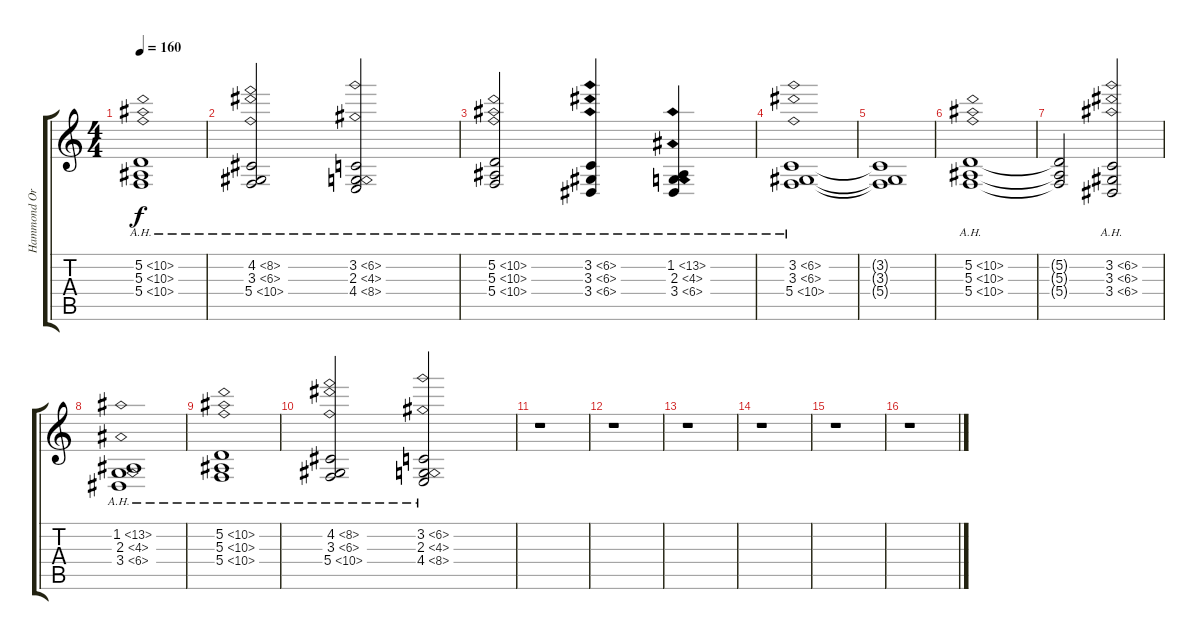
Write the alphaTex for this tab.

\track ("Hammond Organ" "Hammond Or") {instrument drawbarorgan}
\staff {score tabs}
\tuning (D4 A3 F3 C3 G2 D2) {hide}
\ts (4 4)
\tempo 160
\clef g2
\ks c
(5.2{ah 5} 5.3{ah 5} 5.4{ah 5}).1{dy f} |
(4.2{ah 4} 3.3{ah 3} 5.4{ah 5}).2 (3.2{ah 3} 2.3{ah 2} 4.4{ah 4}).2 |
(5.2{ah 5} 5.3{ah 5} 5.4{ah 5}).2 (3.2{ah 3} 3.3{ah 3} 3.4{ah 3}).4 (1.2{ah 12} 2.3{ah 2} 3.4{ah 3}).4 |
(3.2{ah 3} 3.3{ah 3} 5.4{ah 5}).1 |
(3.2{t} 3.3{t} 5.4{t}).1 |
(5.2{ah 5} 5.3{ah 5} 5.4{ah 5}).1 |
(5.2{t} 5.3{t} 5.4{t}).2 (3.2{ah 3} 3.3{ah 3} 3.4{ah 3}).2 |
(1.2{ah 12} 2.3{ah 2} 3.4{ah 3}).1 |
(5.2{ah 5} 5.3{ah 5} 5.4{ah 5}).1 |
(4.2{ah 4} 3.3{ah 3} 5.4{ah 5}).2 (3.2{ah 3} 2.3{ah 2} 4.4{ah 4}).2 |
r.1 |
r.1 |
r.1 |
r.1 |
r.1 |
r.1
